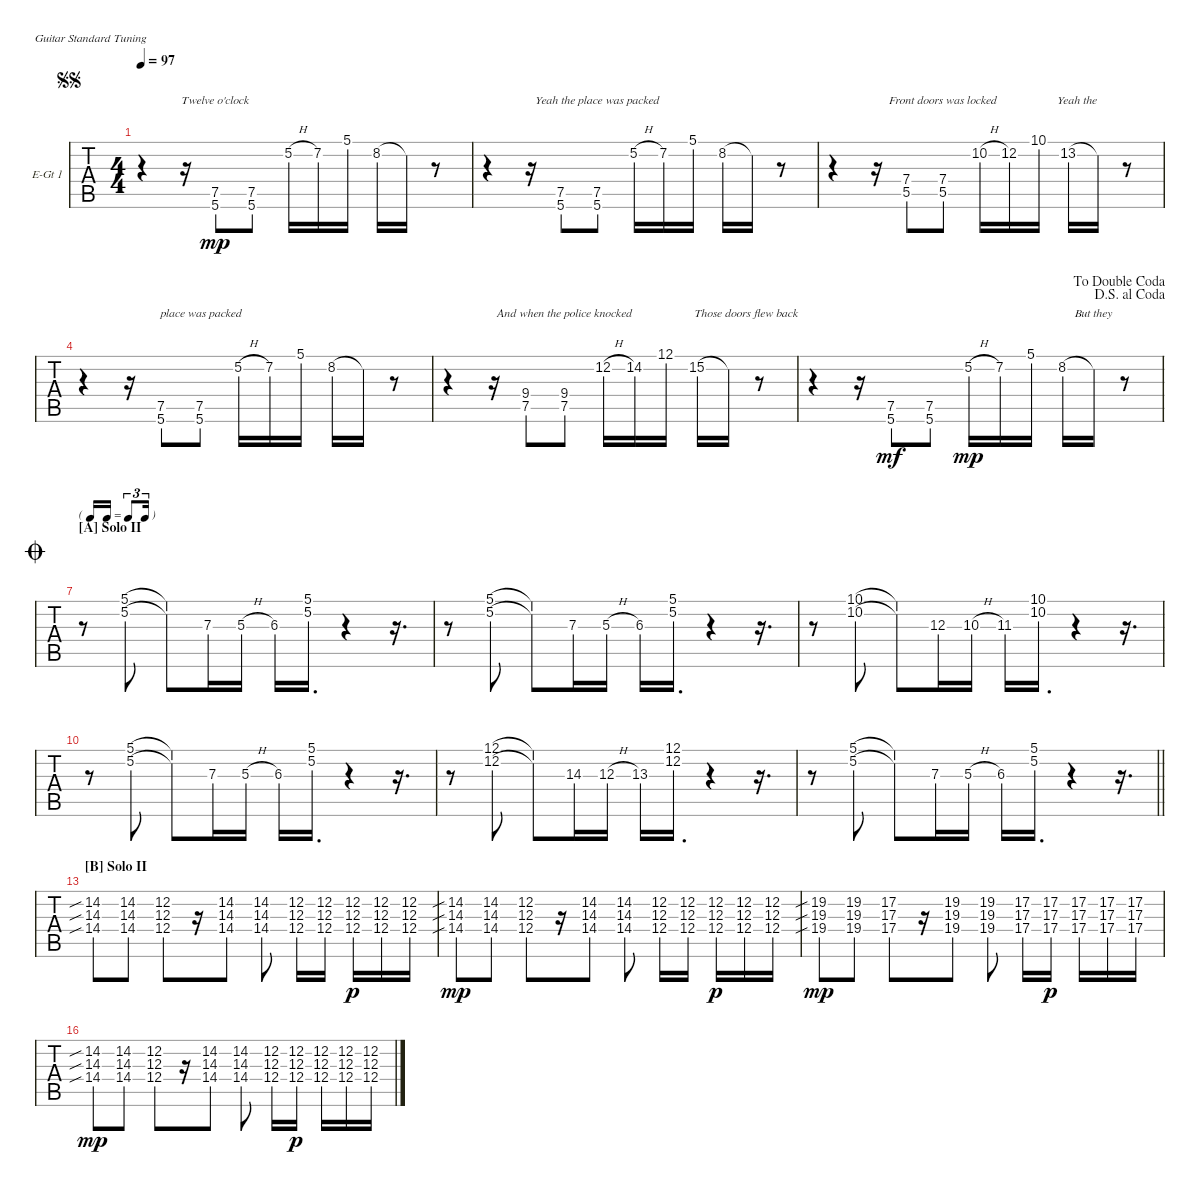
\defaultSystemsLayout 4
\bracketExtendMode nobrackets
\firstSystemTrackNameOrientation horizontal
\otherSystemsTrackNameOrientation horizontal
\defaultBarNumberDisplay FirstOfSystem
\track ("Guitar 1" "E-Gt 1") {instrument distortionguitar}
\staff {tabs}
\tuning (E4 B3 G3 D3 A2 E2)
\ts (4 4)
\jump segnosegno
\tempo 97
\clef g2
\ks c
r.4{dy mp} r.16 (7.5{st} 5.6{st}).8{lyrics (0 "") lyrics (1 "Twelve o'clock          ") lyrics (2 "") lyrics (3 "") lyrics (4 "")} (5.6{st} 7.5{st}).8{lyrics (0 "") lyrics (1 "") lyrics (2 "") lyrics (3 "") lyrics (4 "")} 5.2{h}.16{lyrics (0 "") lyrics (1 "") lyrics (2 "") lyrics (3 "") lyrics (4 "")} 7.2.16{lyrics (0 "") lyrics (1 "") lyrics (2 "") lyrics (3 "") lyrics (4 "")} 5.1.16{lyrics (0 "") lyrics (1 "") lyrics (2 "") lyrics (3 "") lyrics (4 "")} 8.2.16{lyrics (0 "") lyrics (1 "") lyrics (2 "") lyrics (3 "") lyrics (4 "")} 8.2{be (hold 0 0 60 0) t}.16{lyrics (0 "") lyrics (1 "") lyrics (2 "") lyrics (3 "") lyrics (4 "")} r.8 |
r.4 r.16 (7.5{st} 5.6{st}).8{lyrics (0 "") lyrics (1 "") lyrics (2 "") lyrics (3 "") lyrics (4 "")} (5.6{st} 7.5{st}).8{lyrics (0 "") lyrics (1 "Yeah the place was packed                 ") lyrics (2 "") lyrics (3 "") lyrics (4 "")} 5.2{h}.16{lyrics (0 "") lyrics (1 "") lyrics (2 "") lyrics (3 "") lyrics (4 "")} 7.2.16{lyrics (0 "") lyrics (1 "") lyrics (2 "") lyrics (3 "") lyrics (4 "")} 5.1.16{lyrics (0 "") lyrics (1 "") lyrics (2 "") lyrics (3 "") lyrics (4 "")} 8.2.16{lyrics (0 "") lyrics (1 "") lyrics (2 "") lyrics (3 "") lyrics (4 "")} 8.2{be (hold 0 0 60 0) t}.16{lyrics (0 "") lyrics (1 "") lyrics (2 "") lyrics (3 "") lyrics (4 "")} r.8 |
r.4 r.16 (7.4{st} 5.5{st}).8{lyrics (0 "") lyrics (1 "") lyrics (2 "") lyrics (3 "") lyrics (4 "")} (7.4{st} 5.5{st}).8{lyrics (0 "") lyrics (1 "Front doors was locked                 ") lyrics (2 "") lyrics (3 "") lyrics (4 "")} 10.2{h}.16{lyrics (0 "") lyrics (1 "") lyrics (2 "") lyrics (3 "") lyrics (4 "")} 12.2.16{lyrics (0 "") lyrics (1 "") lyrics (2 "") lyrics (3 "") lyrics (4 "")} 10.1.16{lyrics (0 "") lyrics (1 "") lyrics (2 "") lyrics (3 "") lyrics (4 "")} 13.2.16{lyrics (0 "") lyrics (1 "      Yeah the") lyrics (2 "") lyrics (3 "") lyrics (4 "")} 13.2{be (hold 0 0 60 0) t}.16{lyrics (0 "") lyrics (1 "") lyrics (2 "") lyrics (3 "") lyrics (4 "")} r.8 |
\scale
0.287915 r.4 r.16 (7.5{st} 5.6{st}).8{lyrics (0 "") lyrics (1 "") lyrics (2 "") lyrics (3 "") lyrics (4 "")} (5.6{st} 7.5{st}).8{lyrics (0 "") lyrics (1 " place was packed          ") lyrics (2 "") lyrics (3 "") lyrics (4 "")} 5.2{h}.16{lyrics (0 "") lyrics (1 "") lyrics (2 "") lyrics (3 "") lyrics (4 "")} 7.2.16{lyrics (0 "") lyrics (1 "") lyrics (2 "") lyrics (3 "") lyrics (4 "")} 5.1.16{lyrics (0 "") lyrics (1 "") lyrics (2 "") lyrics (3 "") lyrics (4 "")} 8.2.16{lyrics (0 "") lyrics (1 "") lyrics (2 "") lyrics (3 "") lyrics (4 "")} 8.2{be (hold 0 0 60 0) t}.16{lyrics (0 "") lyrics (1 "") lyrics (2 "") lyrics (3 "") lyrics (4 "")} r.8 |
\scale
0.393659 r.4 r.16 (7.5{st} 9.4{st}).8{lyrics (0 "") lyrics (1 "") lyrics (2 "") lyrics (3 "") lyrics (4 "")} (7.5{st} 9.4{st}).8{lyrics (0 "") lyrics (1 "And when the police knocked                ") lyrics (2 "") lyrics (3 "") lyrics (4 "")} 12.2{h}.16{lyrics (0 "") lyrics (1 "") lyrics (2 "") lyrics (3 "") lyrics (4 "")} 14.2.16{lyrics (0 "") lyrics (1 "") lyrics (2 "") lyrics (3 "") lyrics (4 "")} 12.1.16{lyrics (0 "") lyrics (1 "") lyrics (2 "") lyrics (3 "") lyrics (4 "")} 15.2.16{lyrics (0 "") lyrics (1 "") lyrics (2 "") lyrics (3 "") lyrics (4 "")} 15.2{be (hold 0 0 60 0) t}.16{lyrics (0 "") lyrics (1 "            Those doors flew back") lyrics (2 "") lyrics (3 "") lyrics (4 "")} r.8 |
\scale
0.318452
\jump dalsegnoalcoda
\jump dadoublecoda
r.4 r.16 (7.5{st} 5.6{st}).8{lyrics (0 "") lyrics (1 "") lyrics (2 "") lyrics (3 "") lyrics (4 "") dy mf} (5.6{st} 7.5{st}).8{lyrics (0 "") lyrics (1 "") lyrics (2 "") lyrics (3 "") lyrics (4 "")} 5.2{h}.16{lyrics (0 "") lyrics (1 "") lyrics (2 "") lyrics (3 "") lyrics (4 "") dy mp} 7.2.16{lyrics (0 "") lyrics (1 "") lyrics (2 "") lyrics (3 "") lyrics (4 "")} 5.1.16{lyrics (0 "") lyrics (1 "") lyrics (2 "") lyrics (3 "") lyrics (4 "")} 8.2.16{lyrics (0 "") lyrics (1 "") lyrics (2 "") lyrics (3 "") lyrics (4 "")} 8.2{be (hold 0 0 60 0) t}.16{lyrics (0 "") lyrics (1 "But they ") lyrics (2 "") lyrics (3 "") lyrics (4 "")} r.8 |
\tf triplet16th
\section ("A" "Solo II")
\jump coda
\scale
0.496524 r.8 (5.1 5.2).8{lyrics (0 "") lyrics (1 "") lyrics (2 "") lyrics (3 "") lyrics (4 "")} (5.1{t} 5.2{t}).8{lyrics (0 "") lyrics (1 "") lyrics (2 "") lyrics (3 "") lyrics (4 "")} 7.3.16{lyrics (0 "") lyrics (1 "") lyrics (2 "") lyrics (3 "") lyrics (4 "")} 5.3{h}.16{lyrics (0 "") lyrics (1 "") lyrics (2 "") lyrics (3 "") lyrics (4 "")} 6.3.16{lyrics (0 "") lyrics (1 "") lyrics (2 "") lyrics (3 "") lyrics (4 "")} (5.1 5.2).16{d lyrics (0 "") lyrics (1 "") lyrics (2 "") lyrics (3 "") lyrics (4 "")} r.4 r.16{d} |
\scale
0.503606 r.8 (5.1 5.2).8{lyrics (0 "") lyrics (1 "") lyrics (2 "") lyrics (3 "") lyrics (4 "")} (5.1{t} 5.2{t}).8{lyrics (0 "") lyrics (1 "") lyrics (2 "") lyrics (3 "") lyrics (4 "")} 7.3.16{lyrics (0 "") lyrics (1 "") lyrics (2 "") lyrics (3 "") lyrics (4 "")} 5.3{h}.16{lyrics (0 "") lyrics (1 "") lyrics (2 "") lyrics (3 "") lyrics (4 "")} 6.3.16{lyrics (0 "") lyrics (1 "") lyrics (2 "") lyrics (3 "") lyrics (4 "")} (5.1 5.2).16{d lyrics (0 "") lyrics (1 "") lyrics (2 "") lyrics (3 "") lyrics (4 "")} r.4 r.16{d} |
\scale
0.492407 r.8 (10.1 10.2).8{lyrics (0 "") lyrics (1 "") lyrics (2 "") lyrics (3 "") lyrics (4 "")} (10.1{t} 10.2{t}).8{lyrics (0 "") lyrics (1 "") lyrics (2 "") lyrics (3 "") lyrics (4 "")} 12.3.16{lyrics (0 "") lyrics (1 "") lyrics (2 "") lyrics (3 "") lyrics (4 "")} 10.3{h}.16{lyrics (0 "") lyrics (1 "") lyrics (2 "") lyrics (3 "") lyrics (4 "")} 11.3.16{lyrics (0 "") lyrics (1 "") lyrics (2 "") lyrics (3 "") lyrics (4 "")} (10.1 10.2).16{d lyrics (0 "") lyrics (1 "") lyrics (2 "") lyrics (3 "") lyrics (4 "")} r.4 r.16{d} |
\scale
0.507386 r.8 (5.1 5.2).8{lyrics (0 "") lyrics (1 "") lyrics (2 "") lyrics (3 "") lyrics (4 "")} (5.1{t} 5.2{t}).8{lyrics (0 "") lyrics (1 "") lyrics (2 "") lyrics (3 "") lyrics (4 "")} 7.3.16{lyrics (0 "") lyrics (1 "") lyrics (2 "") lyrics (3 "") lyrics (4 "")} 5.3{h}.16{lyrics (0 "") lyrics (1 "") lyrics (2 "") lyrics (3 "") lyrics (4 "")} 6.3.16{lyrics (0 "") lyrics (1 "") lyrics (2 "") lyrics (3 "") lyrics (4 "")} (5.1 5.2).16{d lyrics (0 "") lyrics (1 "") lyrics (2 "") lyrics (3 "") lyrics (4 "")} r.4 r.16{d} |
r.8 (12.1 12.2).8{lyrics (0 "") lyrics (1 "") lyrics (2 "") lyrics (3 "") lyrics (4 "")} (12.1{t} 12.2{t}).8{lyrics (0 "") lyrics (1 "") lyrics (2 "") lyrics (3 "") lyrics (4 "")} 14.3.16{lyrics (0 "") lyrics (1 "") lyrics (2 "") lyrics (3 "") lyrics (4 "")} 12.3{h}.16{lyrics (0 "") lyrics (1 "") lyrics (2 "") lyrics (3 "") lyrics (4 "")} 13.3.16{lyrics (0 "") lyrics (1 "") lyrics (2 "") lyrics (3 "") lyrics (4 "")} (12.1 12.2).16{d lyrics (0 "") lyrics (1 "") lyrics (2 "") lyrics (3 "") lyrics (4 "")} r.4 r.16{d} |
\barLineRight lightlight
r.8 (5.1 5.2).8{lyrics (0 "") lyrics (1 "") lyrics (2 "") lyrics (3 "") lyrics (4 "")} (5.1{t} 5.2{t}).8{lyrics (0 "") lyrics (1 "") lyrics (2 "") lyrics (3 "") lyrics (4 "")} 7.3.16{lyrics (0 "") lyrics (1 "") lyrics (2 "") lyrics (3 "") lyrics (4 "")} 5.3{h}.16{lyrics (0 "") lyrics (1 "") lyrics (2 "") lyrics (3 "") lyrics (4 "")} 6.3.16{lyrics (0 "") lyrics (1 "") lyrics (2 "") lyrics (3 "") lyrics (4 "")} (5.1 5.2).16{d lyrics (0 "") lyrics (1 "") lyrics (2 "") lyrics (3 "") lyrics (4 "")} r.4 r.16{d} |
\section ("B" "Solo II")
(14.3{sib st} 14.4{sib st} 14.2{sib st}).8 (14.3{st} 14.4{st} 14.2{st}).8 (12.3 12.4 12.2).8 r.16 (14.3{st} 14.4{st} 14.2{st}).8 (14.3{st} 14.4{st} 14.2{st}).8{beam split} (12.3 12.4 12.2).16{beam merge} (12.3 12.4 12.2).16{beam split} (12.3 12.4 12.2).16{dy p beam merge} (12.3 12.4 12.2).16{beam merge} (12.3 12.4 12.2).16 |
(14.3{sib st} 14.4{sib st} 14.2{sib st}).8{dy mp} (14.3{st} 14.4{st} 14.2{st}).8 (12.3 12.4 12.2).8 r.16 (14.3{st} 14.4{st} 14.2{st}).8 (14.3{st} 14.4{st} 14.2{st}).8{beam split} (12.3 12.4 12.2).16{beam merge} (12.3 12.4 12.2).16{beam split} (12.3 12.4 12.2).16{dy p beam merge} (12.3 12.4 12.2).16{beam merge} (12.3 12.4 12.2).16 |
(19.3{sib st} 19.4{sib st} 19.2{sib st}).8{dy mp} (19.3{st} 19.4{st} 19.2{st}).8 (17.3 17.4 17.2).8 r.16 (19.3{st} 19.4{st} 19.2{st}).8 (19.3{st} 19.4{st} 19.2{st}).8{beam split} (17.3 17.4 17.2).16{beam merge} (17.3 17.4 17.2).16{dy p beam split} (17.3 17.4 17.2).16 (17.3 17.4 17.2).16 (17.3 17.4 17.2).16 |
(14.3{sib st} 14.4{sib st} 14.2{sib st}).8{dy mp} (14.3{st} 14.4{st} 14.2{st}).8 (12.3 12.4 12.2).8 r.16 (14.3{st} 14.4{st} 14.2{st}).8 (14.3{st} 14.4{st} 14.2{st}).8{beam split} (12.3 12.4 12.2).16{beam merge} (12.3 12.4 12.2).16{dy p beam split} (12.3 12.4 12.2).16{beam merge} (12.3 12.4 12.2).16{beam merge} (12.3 12.4 12.2).16
